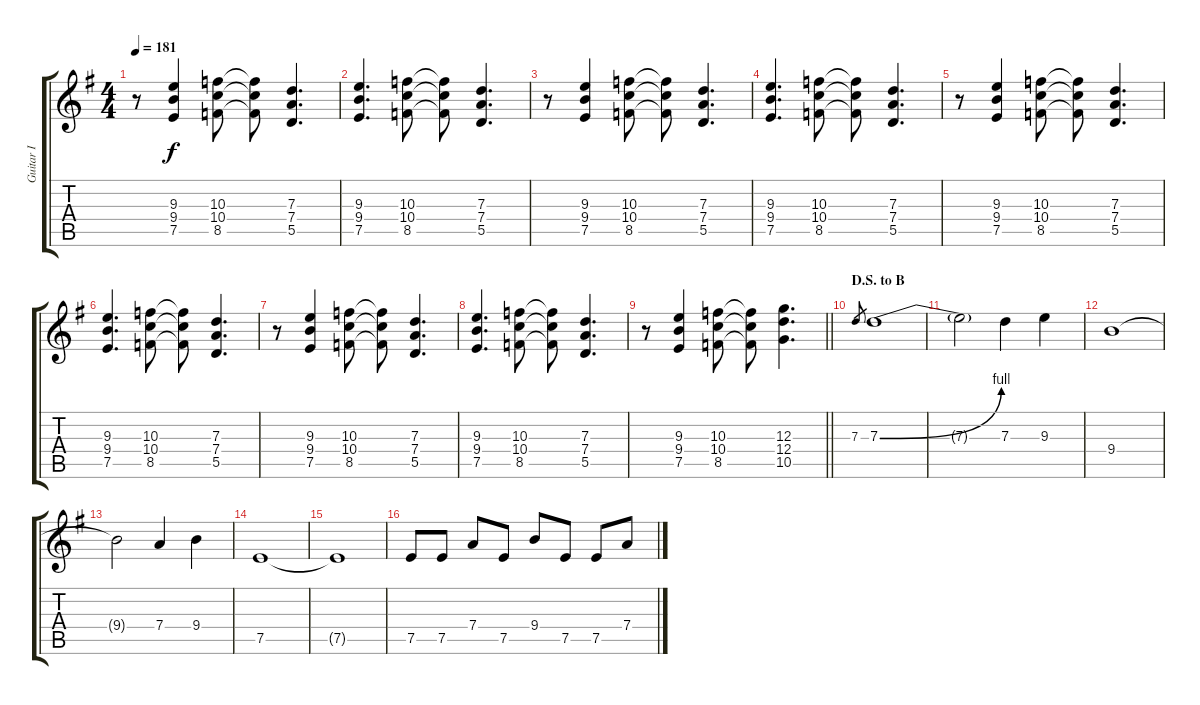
\track ("Guitar I" "Guitar I") {instrument distortionguitar}
\staff {score tabs}
\tuning (E4 B3 G3 D3 A2 E2) {hide}
\ts (4 4)
\tempo 181
\clef g2
\ks g
r.8{dy f} (9.3 9.4 7.5).4 (10.3 10.4 8.5).8 (10.3{t} 10.4{t} 8.5{t}).8 (7.3 7.4 5.5).4{d} |
(9.3 9.4 7.5).4{d} (10.3 10.4 8.5).8 (10.3{t} 10.4{t} 8.5{t}).8 (7.3 7.4 5.5).4{d} |
r.8 (9.3 9.4 7.5).4 (10.3 10.4 8.5).8 (10.3{t} 10.4{t} 8.5{t}).8 (7.3 7.4 5.5).4{d} |
(9.3 9.4 7.5).4{d} (10.3 10.4 8.5).8 (10.3{t} 10.4{t} 8.5{t}).8 (7.3 7.4 5.5).4{d} |
r.8 (9.3 9.4 7.5).4 (10.3 10.4 8.5).8 (10.3{t} 10.4{t} 8.5{t}).8 (7.3 7.4 5.5).4{d} |
(9.3 9.4 7.5).4{d} (10.3 10.4 8.5).8 (10.3{t} 10.4{t} 8.5{t}).8 (7.3 7.4 5.5).4{d} |
r.8 (9.3 9.4 7.5).4 (10.3 10.4 8.5).8 (10.3{t} 10.4{t} 8.5{t}).8 (7.3 7.4 5.5).4{d} |
(9.3 9.4 7.5).4{d} (10.3 10.4 8.5).8 (10.3{t} 10.4{t} 8.5{t}).8 (7.3 7.4 5.5).4{d} |
\barLineRight lightlight
r.8 (9.3 9.4 7.5).4 (10.3 10.4 8.5).8 (10.3{t} 10.4{t} 8.5{t}).8 (12.3 12.4 10.5).4{d} |
\section ("" "D.S. to B")
7.3.8{gr} 7.3{be (bend 0 0 60 4)}.1 |
7.3{t}.2 7.3.4 9.3.4 |
9.4.1 |
9.4{t}.2 7.4.4 9.4.4 |
7.5.1 |
7.5{t}.1 |
7.5.8 7.5.8 7.4.8 7.5.8 9.4.8 7.5.8 7.5.8 7.4.8
